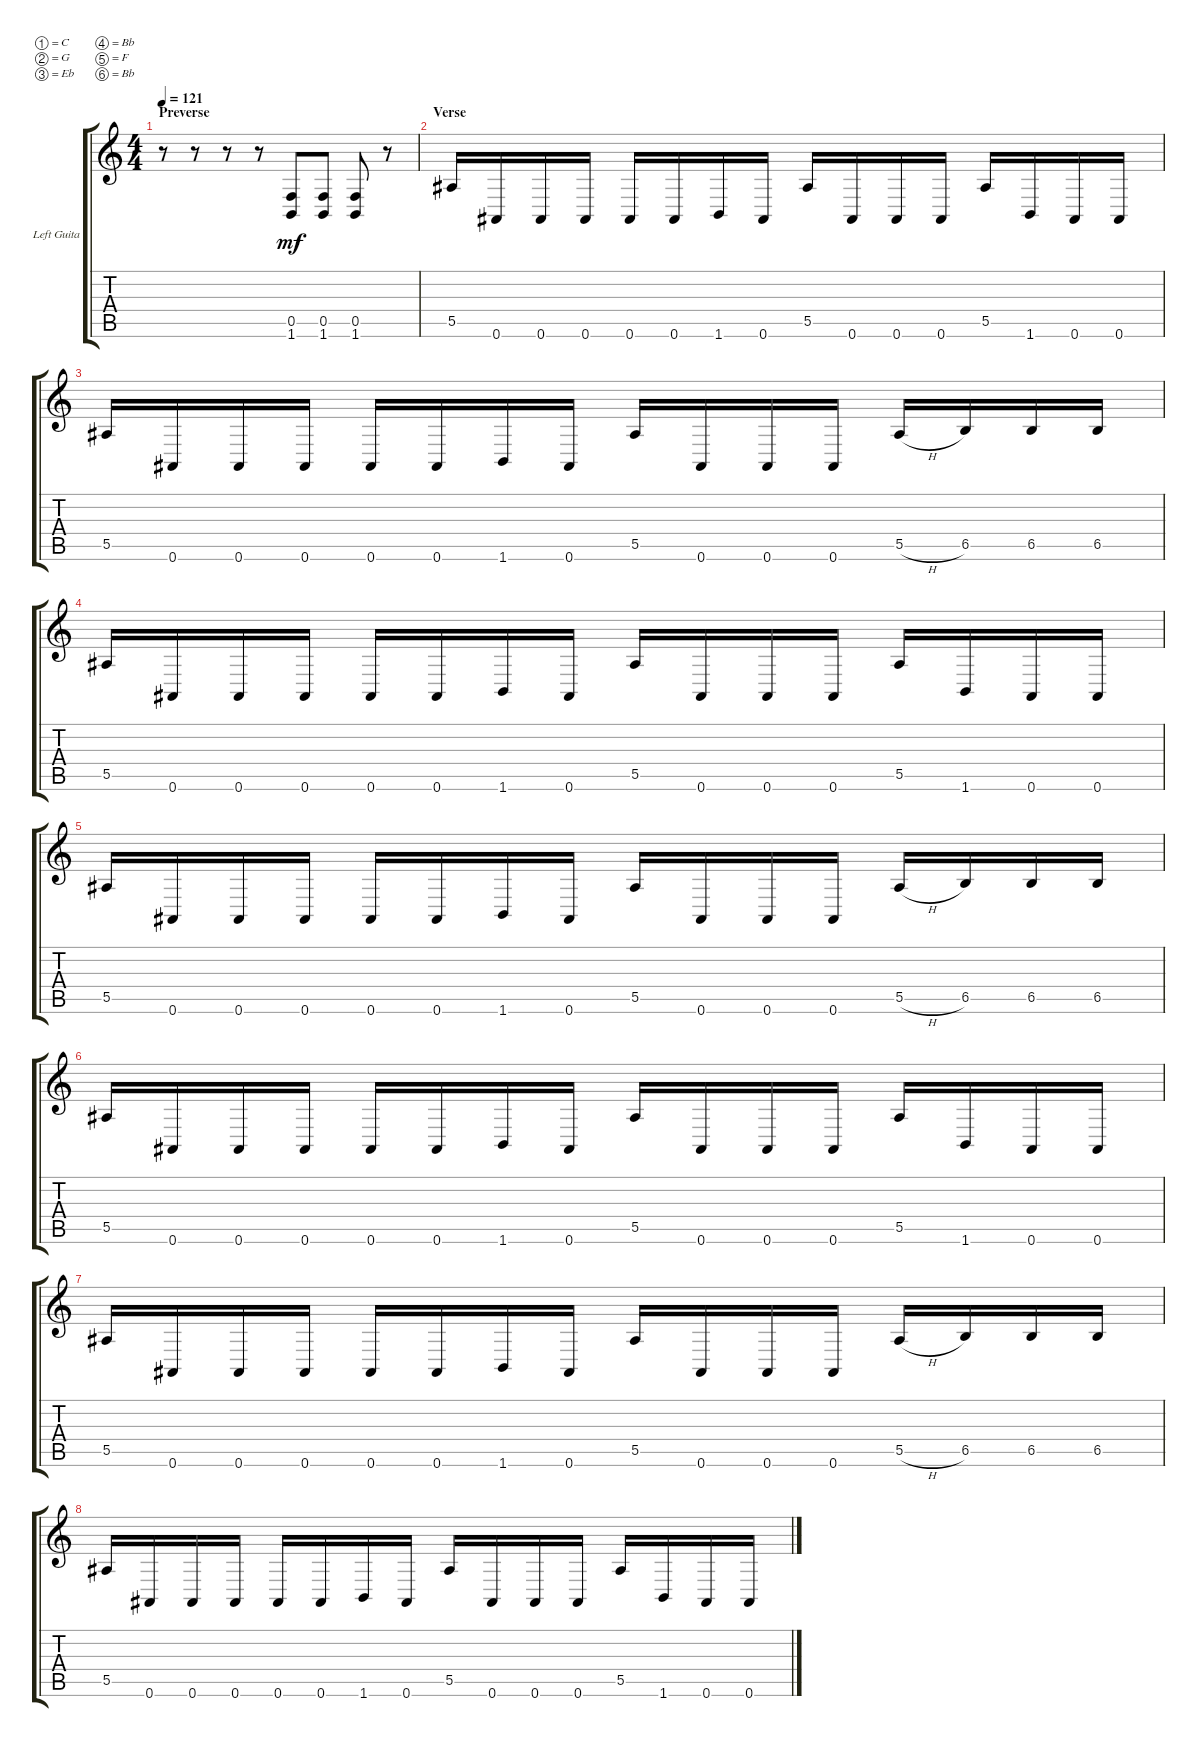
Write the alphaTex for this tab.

\defaultSystemsLayout 4
\bracketExtendMode groupsimilarinstruments
\firstSystemTrackNameOrientation horizontal
\otherSystemsTrackNameOrientation horizontal
\track ("Left Guitar" "Left Guita") {instrument overdrivenguitar}
\staff {score tabs}
\tuning (C4 G3 Eb3 Bb2 F2 Bb1)
\ts (4 4)
\section ("" "Preverse")
\tempo 121
\clef g2
\ks c
r.8{dy mf} r.8 r.8 r.8 (1.6 0.5).8 (1.6 0.5).8 (1.6 0.5).8 r.8 |
\section ("" "Verse")
5.5.16 0.6.16 0.6.16 0.6.16 0.6.16 0.6.16 1.6.16 0.6.16 5.5.16 0.6.16 0.6.16 0.6.16 5.5.16 1.6.16 0.6.16 0.6.16 |
5.5.16 0.6.16 0.6.16 0.6.16 0.6.16 0.6.16 1.6.16 0.6.16 5.5.16 0.6.16 0.6.16 0.6.16 5.5{h}.16 6.5.16 6.5.16 6.5.16 |
5.5.16 0.6.16 0.6.16 0.6.16 0.6.16 0.6.16 1.6.16 0.6.16 5.5.16 0.6.16 0.6.16 0.6.16 5.5.16 1.6.16 0.6.16 0.6.16 |
5.5.16 0.6.16 0.6.16 0.6.16 0.6.16 0.6.16 1.6.16 0.6.16 5.5.16 0.6.16 0.6.16 0.6.16 5.5{h}.16 6.5.16 6.5.16 6.5.16 |
5.5.16 0.6.16 0.6.16 0.6.16 0.6.16 0.6.16 1.6.16 0.6.16 5.5.16 0.6.16 0.6.16 0.6.16 5.5.16 1.6.16 0.6.16 0.6.16 |
5.5.16 0.6.16 0.6.16 0.6.16 0.6.16 0.6.16 1.6.16 0.6.16 5.5.16 0.6.16 0.6.16 0.6.16 5.5{h}.16 6.5.16 6.5.16 6.5.16 |
5.5.16 0.6.16 0.6.16 0.6.16 0.6.16 0.6.16 1.6.16 0.6.16 5.5.16 0.6.16 0.6.16 0.6.16 5.5.16 1.6.16 0.6.16 0.6.16
